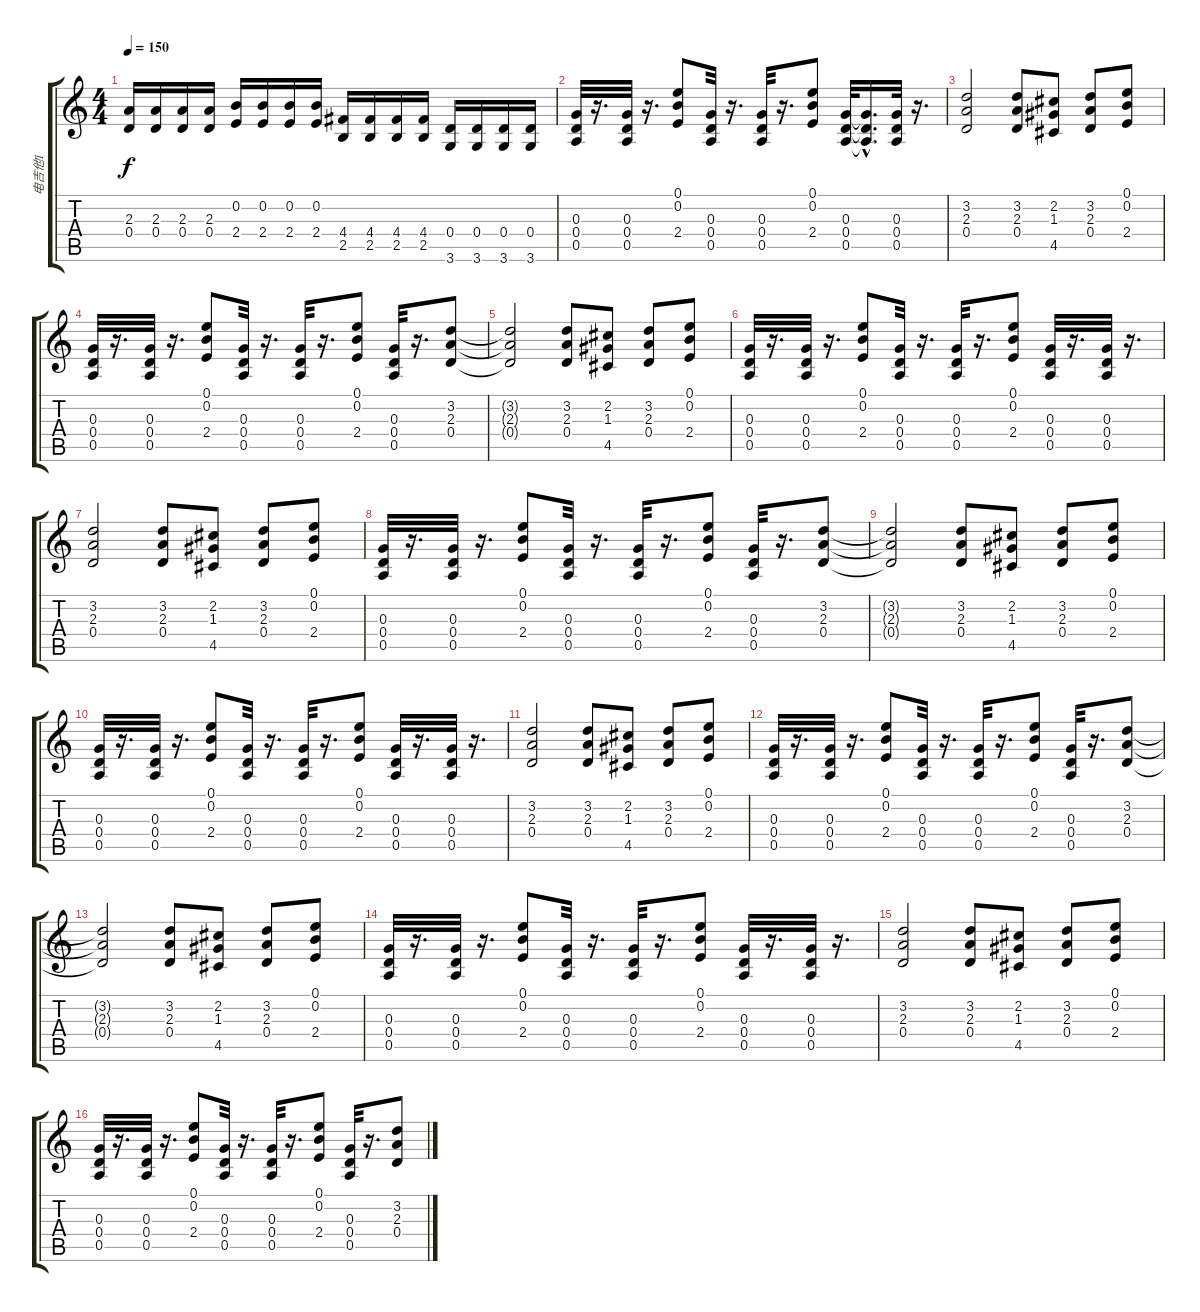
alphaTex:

\track ("电吉他1" "电吉他1") {instrument distortionguitar}
\staff {score tabs}
\tuning (E4 B3 G3 D3 A2 E2) {hide}
\ts (4 4)
\tempo 150
\clef g2
\ks c
(2.3 0.4).16{dy f instrument distortionguitar} (2.3 0.4).16 (2.3 0.4).16 (2.3 0.4).16 (0.2 2.4).16 (0.2 2.4).16 (0.2 2.4).16 (0.2 2.4).16 (4.4 2.5).16 (4.4 2.5).16 (4.4 2.5).16 (4.4 2.5).16 (0.4 3.6).16 (0.4 3.6).16 (0.4 3.6).16 (0.4 3.6).16 |
(0.3 0.4 0.5).32 r.16{d} (0.3 0.4 0.5).32 r.16{d} (0.1 0.2 2.4).8 (0.3 0.4 0.5).32 r.16{d} (0.3 0.4 0.5).32 r.16{d} (0.1 0.2 2.4).8 (0.3 0.4 0.5).32 (0.3{hac t} 0.4{hac t} 0.5{hac t}).16{d} (0.3 0.4 0.5).32 r.16{d} |
(3.2 2.3 0.4).2 (3.2 2.3 0.4).8 (2.2 1.3 4.5).8 (3.2 2.3 0.4).8 (0.1 0.2 2.4).8 |
(0.3 0.4 0.5).32 r.16{d} (0.3 0.4 0.5).32 r.16{d} (0.1 0.2 2.4).8 (0.3 0.4 0.5).32 r.16{d} (0.3 0.4 0.5).32 r.16{d} (0.1 0.2 2.4).8 (0.3 0.4 0.5).32 r.16{d} (3.2 2.3 0.4).8 |
(3.2{t} 2.3{t} 0.4{t}).2 (3.2 2.3 0.4).8 (2.2 1.3 4.5).8 (3.2 2.3 0.4).8 (0.1 0.2 2.4).8 |
(0.3 0.4 0.5).32 r.16{d} (0.3 0.4 0.5).32 r.16{d} (0.1 0.2 2.4).8 (0.3 0.4 0.5).32 r.16{d} (0.3 0.4 0.5).32 r.16{d} (0.1 0.2 2.4).8 (0.3 0.4 0.5).32 r.16{d} (0.3 0.4 0.5).32 r.16{d} |
(3.2 2.3 0.4).2 (3.2 2.3 0.4).8 (2.2 1.3 4.5).8 (3.2 2.3 0.4).8 (0.1 0.2 2.4).8 |
(0.3 0.4 0.5).32 r.16{d} (0.3 0.4 0.5).32 r.16{d} (0.1 0.2 2.4).8 (0.3 0.4 0.5).32 r.16{d} (0.3 0.4 0.5).32 r.16{d} (0.1 0.2 2.4).8 (0.3 0.4 0.5).32 r.16{d} (3.2 2.3 0.4).8 |
(3.2{t} 2.3{t} 0.4{t}).2 (3.2 2.3 0.4).8 (2.2 1.3 4.5).8 (3.2 2.3 0.4).8 (0.1 0.2 2.4).8 |
(0.3 0.4 0.5).32 r.16{d} (0.3 0.4 0.5).32 r.16{d} (0.1 0.2 2.4).8 (0.3 0.4 0.5).32 r.16{d} (0.3 0.4 0.5).32 r.16{d} (0.1 0.2 2.4).8 (0.3 0.4 0.5).32 r.16{d} (0.3 0.4 0.5).32 r.16{d} |
(3.2 2.3 0.4).2 (3.2 2.3 0.4).8 (2.2 1.3 4.5).8 (3.2 2.3 0.4).8 (0.1 0.2 2.4).8 |
(0.3 0.4 0.5).32 r.16{d} (0.3 0.4 0.5).32 r.16{d} (0.1 0.2 2.4).8 (0.3 0.4 0.5).32 r.16{d} (0.3 0.4 0.5).32 r.16{d} (0.1 0.2 2.4).8 (0.3 0.4 0.5).32 r.16{d} (3.2 2.3 0.4).8 |
(3.2{t} 2.3{t} 0.4{t}).2 (3.2 2.3 0.4).8 (2.2 1.3 4.5).8 (3.2 2.3 0.4).8 (0.1 0.2 2.4).8 |
(0.3 0.4 0.5).32 r.16{d} (0.3 0.4 0.5).32 r.16{d} (0.1 0.2 2.4).8 (0.3 0.4 0.5).32 r.16{d} (0.3 0.4 0.5).32 r.16{d} (0.1 0.2 2.4).8 (0.3 0.4 0.5).32 r.16{d} (0.3 0.4 0.5).32 r.16{d} |
(3.2 2.3 0.4).2 (3.2 2.3 0.4).8 (2.2 1.3 4.5).8 (3.2 2.3 0.4).8 (0.1 0.2 2.4).8 |
(0.3 0.4 0.5).32 r.16{d} (0.3 0.4 0.5).32 r.16{d} (0.1 0.2 2.4).8 (0.3 0.4 0.5).32 r.16{d} (0.3 0.4 0.5).32 r.16{d} (0.1 0.2 2.4).8 (0.3 0.4 0.5).32 r.16{d} (3.2 2.3 0.4).8
